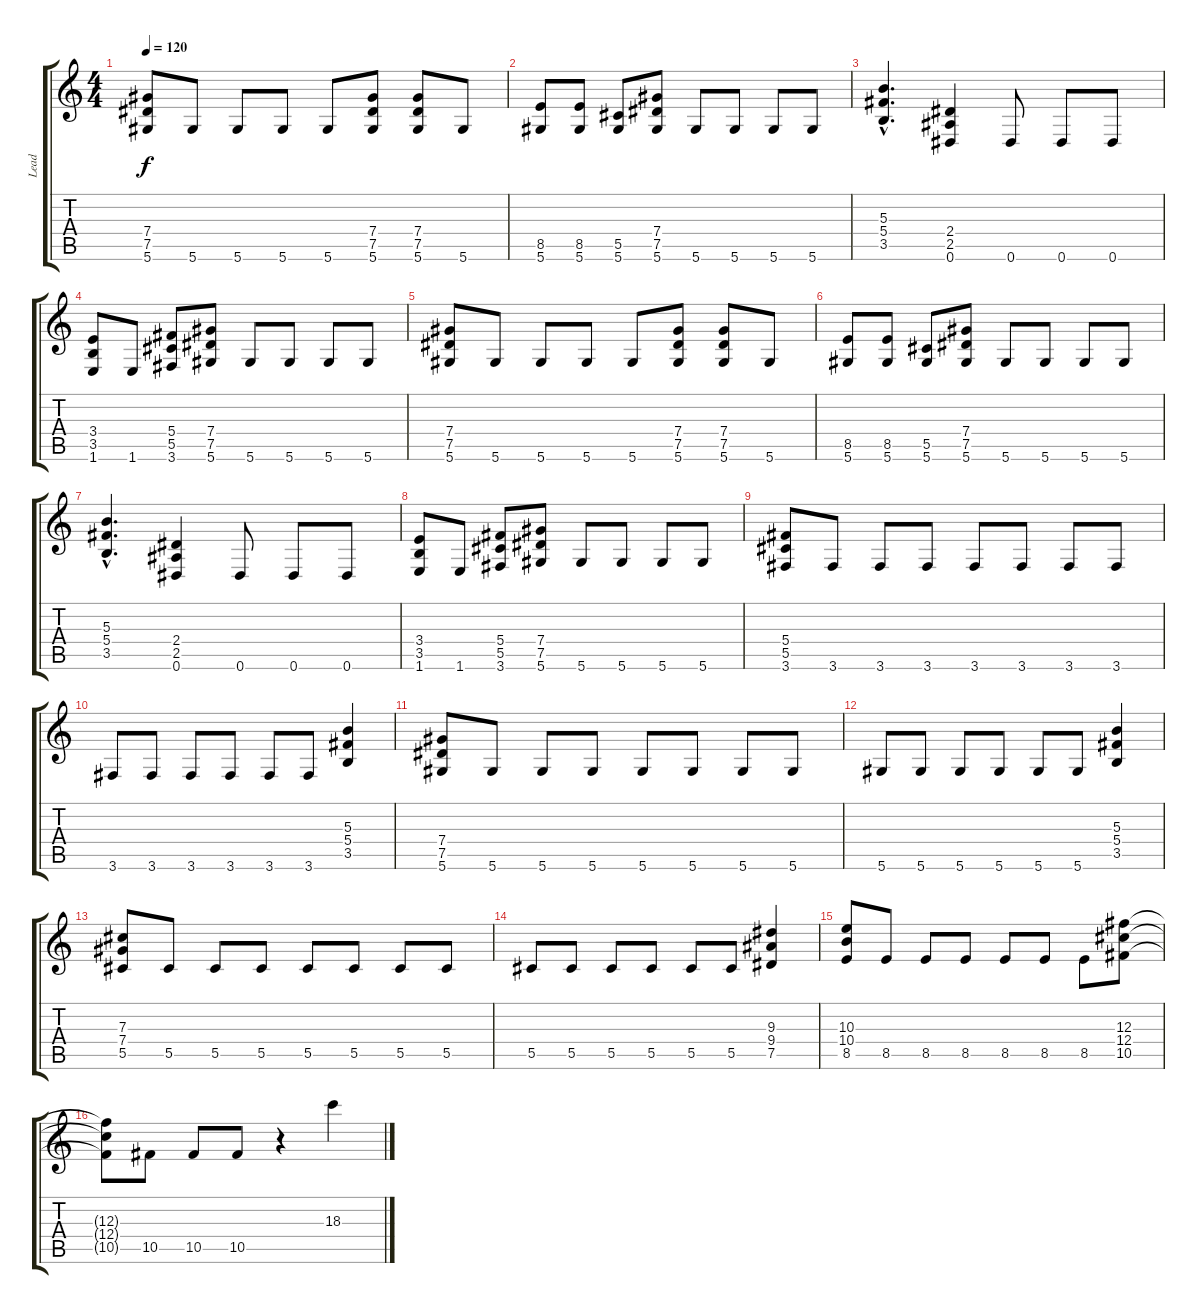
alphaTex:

\track ("Lead" "Lead") {instrument distortionguitar}
\staff {score tabs}
\tuning (Eb4 Bb3 Gb3 Db3 Ab2 Eb2) {hide}
\ts (4 4)
\tempo 120
\clef g2
\ks c
(7.4 7.5 5.6).8{dy f} 5.6.8 5.6.8 5.6.8 5.6.8 (7.4 7.5 5.6).8 (7.4 7.5 5.6).8 5.6.8 |
(8.5 5.6).8 (8.5 5.6).8 (5.5 5.6).8 (7.4 7.5 5.6).8 5.6.8 5.6.8 5.6.8 5.6.8 |
(5.3{hac} 5.4{hac} 3.5{hac}).4{d} (2.4 2.5 0.6).4 0.6.8 0.6.8 0.6.8 |
(3.4 3.5 1.6).8 1.6.8 (5.4 5.5 3.6).8 (7.4 7.5 5.6).8 5.6.8 5.6.8 5.6.8 5.6.8 |
(7.4 7.5 5.6).8 5.6.8 5.6.8 5.6.8 5.6.8 (7.4 7.5 5.6).8 (7.4 7.5 5.6).8 5.6.8 |
(8.5 5.6).8 (8.5 5.6).8 (5.5 5.6).8 (7.4 7.5 5.6).8 5.6.8 5.6.8 5.6.8 5.6.8 |
(5.3{hac} 5.4{hac} 3.5{hac}).4{d} (2.4 2.5 0.6).4 0.6.8 0.6.8 0.6.8 |
(3.4 3.5 1.6).8 1.6.8 (5.4 5.5 3.6).8 (7.4 7.5 5.6).8 5.6.8 5.6.8 5.6.8 5.6.8 |
(5.4 5.5 3.6).8 3.6.8 3.6.8 3.6.8 3.6.8 3.6.8 3.6.8 3.6.8 |
3.6.8 3.6.8 3.6.8 3.6.8 3.6.8 3.6.8 (5.3 5.4 3.5).4 |
(7.4 7.5 5.6).8 5.6.8 5.6.8 5.6.8 5.6.8 5.6.8 5.6.8 5.6.8 |
5.6.8 5.6.8 5.6.8 5.6.8 5.6.8 5.6.8 (5.3 5.4 3.5).4 |
(7.3 7.4 5.5).8 5.5.8 5.5.8 5.5.8 5.5.8 5.5.8 5.5.8 5.5.8 |
5.5.8 5.5.8 5.5.8 5.5.8 5.5.8 5.5.8 (9.3 9.4 7.5).4 |
(10.3 10.4 8.5).8 8.5.8 8.5.8 8.5.8 8.5.8 8.5.8 8.5.8 (12.3 12.4 10.5).8 |
(12.3{t} 12.4{t} 10.5{t}).8 10.5.8 10.5.8 10.5.8 r.4 18.3.4
